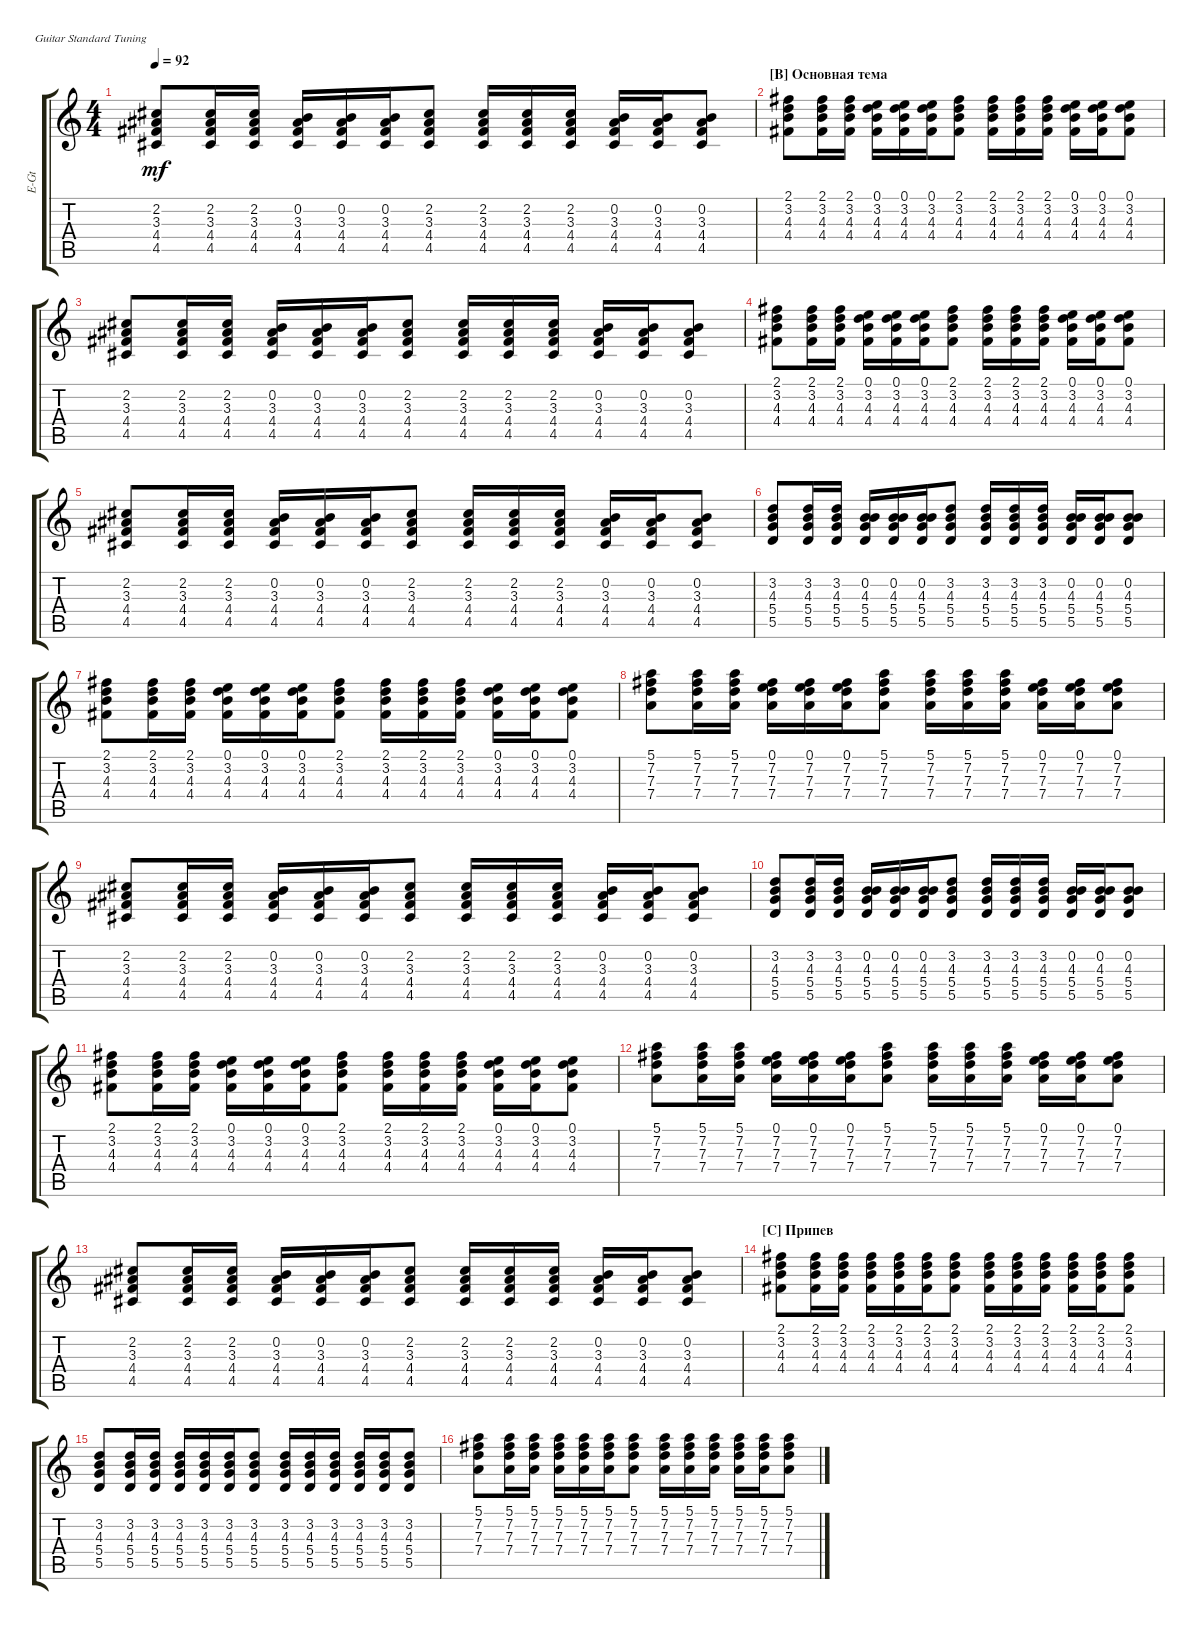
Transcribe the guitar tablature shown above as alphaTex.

\track ("Electric Guitar" "E-Gt") {instrument electricguitarclean}
\staff {score tabs}
\tuning (E4 B3 G3 D3 A2 E2)
\ts (4 4)
\tempo 92
\clef g2
\ks c
(4.5 4.4 3.3 2.2).8{dy mf} (4.5 4.4 3.3 2.2).16 (4.5 4.4 3.3 2.2).16 (4.5 4.4 3.3 0.2).16 (4.5 4.4 3.3 0.2).16 (4.5 4.4 3.3 0.2).16 (4.5 4.4 3.3 2.2).8 (4.5 4.4 3.3 2.2).16 (4.5 4.4 3.3 2.2).16 (4.5 4.4 3.3 2.2).16 (4.5 4.4 3.3 0.2).16 (4.5 4.4 3.3 0.2).16 (4.5 4.4 3.3 0.2).8 |
\section ("B" "Основная тема")
(4.4 4.3 3.2 2.1).8 (4.4 4.3 3.2 2.1).16 (4.4 4.3 3.2 2.1).16 (4.4 4.3 0.1 3.2).16 (4.4 4.3 0.1 3.2).16 (4.4 4.3 0.1 3.2).16 (4.4 4.3 2.1 3.2).8 (4.4 4.3 3.2 2.1).16 (4.4 4.3 3.2 2.1).16 (4.4 4.3 3.2 2.1).16 (4.4 4.3 0.1 3.2).16 (4.4 4.3 0.1 3.2).16 (4.4 4.3 0.1 3.2).8 |
(4.5 4.4 3.3 2.2).8 (4.5 4.4 3.3 2.2).16 (4.5 4.4 3.3 2.2).16 (4.5 4.4 3.3 0.2).16 (4.5 4.4 3.3 0.2).16 (4.5 4.4 3.3 0.2).16 (4.5 4.4 3.3 2.2).8 (4.5 4.4 3.3 2.2).16 (4.5 4.4 3.3 2.2).16 (4.5 4.4 3.3 2.2).16 (4.5 4.4 3.3 0.2).16 (4.5 4.4 3.3 0.2).16 (4.5 4.4 3.3 0.2).8 |
(4.4 4.3 3.2 2.1).8 (4.4 4.3 3.2 2.1).16 (4.4 4.3 3.2 2.1).16 (4.4 4.3 3.2 0.1).16 (4.4 4.3 3.2 0.1).16 (4.4 4.3 3.2 0.1).16 (4.4 4.3 3.2 2.1).8 (4.4 4.3 3.2 2.1).16 (4.4 4.3 3.2 2.1).16 (4.4 4.3 3.2 2.1).16 (4.4 4.3 3.2 0.1).16 (4.4 4.3 3.2 0.1).16 (4.4 4.3 3.2 0.1).8 |
(4.5 4.4 3.3 2.2).8 (4.5 4.4 3.3 2.2).16 (4.5 4.4 3.3 2.2).16 (4.5 4.4 3.3 0.2).16 (4.5 4.4 3.3 0.2).16 (4.5 4.4 3.3 0.2).16 (4.5 4.4 3.3 2.2).8 (4.5 4.4 3.3 2.2).16 (4.5 4.4 3.3 2.2).16 (4.5 4.4 3.3 2.2).16 (4.5 4.4 3.3 0.2).16 (4.5 4.4 3.3 0.2).16 (4.5 4.4 3.3 0.2).8 |
(5.5 5.4 4.3 3.2).8 (5.5 5.4 4.3 3.2).16 (5.5 5.4 4.3 3.2).16 (5.5 5.4 4.3 0.2).16 (5.5 5.4 4.3 0.2).16 (5.5 5.4 4.3 0.2).16 (5.5 5.4 4.3 3.2).8 (5.5 5.4 4.3 3.2).16 (5.5 5.4 4.3 3.2).16 (5.5 5.4 4.3 3.2).16 (5.5 5.4 4.3 0.2).16 (5.5 5.4 4.3 0.2).16 (5.5 5.4 4.3 0.2).8 |
(4.4 4.3 3.2 2.1).8 (4.4 4.3 3.2 2.1).16 (4.4 4.3 3.2 2.1).16 (4.4 4.3 3.2 0.1).16 (4.4 4.3 3.2 0.1).16 (4.4 4.3 3.2 0.1).16 (4.4 4.3 3.2 2.1).8 (4.4 4.3 3.2 2.1).16 (4.4 4.3 3.2 2.1).16 (4.4 4.3 3.2 2.1).16 (4.4 4.3 3.2 0.1).16 (4.4 4.3 3.2 0.1).16 (4.4 4.3 3.2 0.1).8 |
(7.4 7.3 7.2 5.1).8 (7.4 7.3 7.2 5.1).16 (7.4 7.3 7.2 5.1).16 (7.4 7.3 7.2 0.1).16 (7.4 7.3 7.2 0.1).16 (7.4 7.3 7.2 0.1).16 (7.4 7.3 7.2 5.1).8 (7.4 7.3 7.2 5.1).16 (7.4 7.3 7.2 5.1).16 (7.4 7.3 7.2 5.1).16 (7.4 7.3 7.2 0.1).16 (7.4 7.3 7.2 0.1).16 (7.4 7.3 7.2 0.1).8 |
(4.5 4.4 3.3 2.2).8 (4.5 4.4 3.3 2.2).16 (4.5 4.4 3.3 2.2).16 (4.5 4.4 3.3 0.2).16 (4.5 4.4 3.3 0.2).16 (4.5 4.4 3.3 0.2).16 (4.5 4.4 3.3 2.2).8 (4.5 4.4 3.3 2.2).16 (4.5 4.4 3.3 2.2).16 (4.5 4.4 3.3 2.2).16 (4.5 4.4 3.3 0.2).16 (4.5 4.4 3.3 0.2).16 (4.5 4.4 3.3 0.2).8 |
(5.5 5.4 4.3 3.2).8 (5.5 5.4 4.3 3.2).16 (5.5 5.4 4.3 3.2).16 (5.5 5.4 4.3 0.2).16 (5.5 5.4 4.3 0.2).16 (5.5 5.4 4.3 0.2).16 (5.5 5.4 4.3 3.2).8 (5.5 5.4 4.3 3.2).16 (5.5 5.4 4.3 3.2).16 (5.5 5.4 4.3 3.2).16 (5.5 5.4 4.3 0.2).16 (5.5 5.4 4.3 0.2).16 (5.5 5.4 4.3 0.2).8 |
(4.4 4.3 3.2 2.1).8 (4.4 4.3 3.2 2.1).16 (4.4 4.3 3.2 2.1).16 (4.4 4.3 3.2 0.1).16 (4.4 4.3 3.2 0.1).16 (4.4 4.3 3.2 0.1).16 (4.4 4.3 3.2 2.1).8 (4.4 4.3 3.2 2.1).16 (4.4 4.3 3.2 2.1).16 (4.4 4.3 3.2 2.1).16 (4.4 4.3 3.2 0.1).16 (4.4 4.3 3.2 0.1).16 (4.4 4.3 3.2 0.1).8 |
(7.4 7.3 7.2 5.1).8 (7.4 7.3 7.2 5.1).16 (7.4 7.3 7.2 5.1).16 (7.4 7.3 7.2 0.1).16 (7.4 7.3 7.2 0.1).16 (7.4 7.3 7.2 0.1).16 (7.4 7.3 7.2 5.1).8 (7.4 7.3 7.2 5.1).16 (7.4 7.3 7.2 5.1).16 (7.4 7.3 7.2 5.1).16 (7.4 7.3 7.2 0.1).16 (7.4 7.3 7.2 0.1).16 (7.4 7.3 7.2 0.1).8 |
(4.5 4.4 3.3 2.2).8 (4.5 4.4 3.3 2.2).16 (4.5 4.4 3.3 2.2).16 (4.5 4.4 3.3 0.2).16 (4.5 4.4 3.3 0.2).16 (4.5 4.4 3.3 0.2).16 (4.5 4.4 3.3 2.2).8 (4.5 4.4 3.3 2.2).16 (4.5 4.4 3.3 2.2).16 (4.5 4.4 3.3 2.2).16 (4.5 4.4 3.3 0.2).16 (4.5 4.4 3.3 0.2).16 (4.5 4.4 3.3 0.2).8 |
\section ("C" "Припев")
(4.4 4.3 3.2 2.1).8 (4.4 4.3 3.2 2.1).16 (4.4 4.3 3.2 2.1).16 (4.4 4.3 3.2 2.1).16 (4.4 4.3 3.2 2.1).16 (4.4 4.3 3.2 2.1).16 (4.4 4.3 3.2 2.1).8 (4.4 4.3 3.2 2.1).16 (4.4 4.3 3.2 2.1).16 (4.4 4.3 3.2 2.1).16 (4.4 4.3 3.2 2.1).16 (4.4 4.3 3.2 2.1).16 (4.4 4.3 3.2 2.1).8 |
(5.5 5.4 4.3 3.2).8 (5.5 5.4 4.3 3.2).16 (5.5 5.4 4.3 3.2).16 (5.5 5.4 4.3 3.2).16 (5.5 5.4 4.3 3.2).16 (5.5 5.4 4.3 3.2).16 (5.5 5.4 4.3 3.2).8 (5.5 5.4 4.3 3.2).16 (5.5 5.4 4.3 3.2).16 (5.5 5.4 4.3 3.2).16 (5.5 5.4 4.3 3.2).16 (5.5 5.4 4.3 3.2).16 (5.5 5.4 4.3 3.2).8 |
(7.4 7.3 7.2 5.1).8 (7.4 7.3 7.2 5.1).16 (7.4 7.3 7.2 5.1).16 (7.4 7.3 7.2 5.1).16 (7.4 7.3 7.2 5.1).16 (7.4 7.3 7.2 5.1).16 (7.4 7.3 7.2 5.1).8 (7.4 7.3 7.2 5.1).16 (7.4 7.3 7.2 5.1).16 (7.4 7.3 7.2 5.1).16 (7.4 7.3 7.2 5.1).16 (7.4 7.3 7.2 5.1).16 (7.4 7.3 7.2 5.1).8
